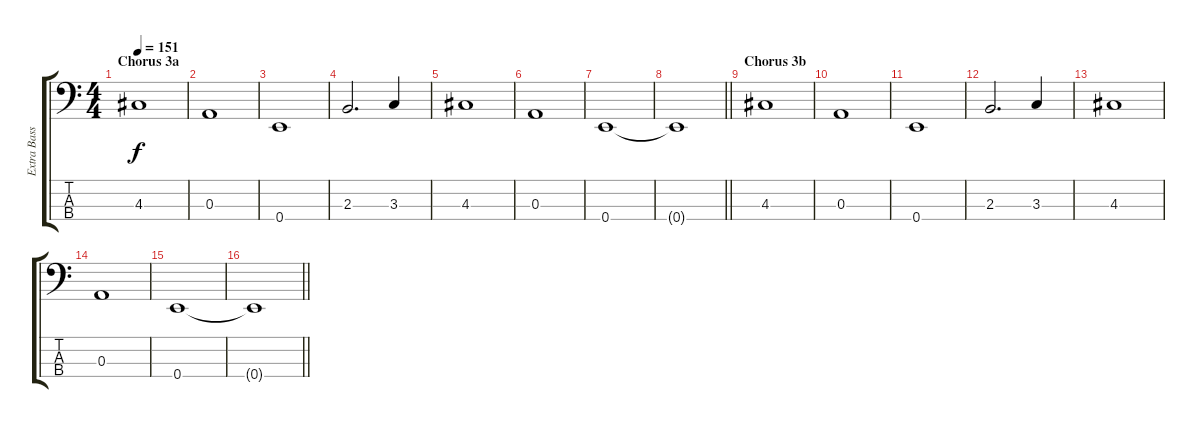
\track ("Extra Bass [Part of \"Synth Bass\"]" "Extra Bass") {instrument electricbassfinger}
\staff {score tabs}
\tuning (G2 D2 A1 E1) {hide}
\ts (4 4)
\section ("" "Chorus 3a")
\tempo 151
\clef f4
\ks c
4.3.1{dy f} |
0.3.1 |
0.4.1 |
2.3.2{d} 3.3.4 |
4.3.1 |
0.3.1 |
0.4.1 |
\barLineRight lightlight
0.4{t}.1 |
\section ("" "Chorus 3b")
4.3.1 |
0.3.1 |
0.4.1 |
2.3.2{d} 3.3.4 |
4.3.1 |
0.3.1 |
0.4.1 |
\barLineRight lightlight
0.4{t}.1
